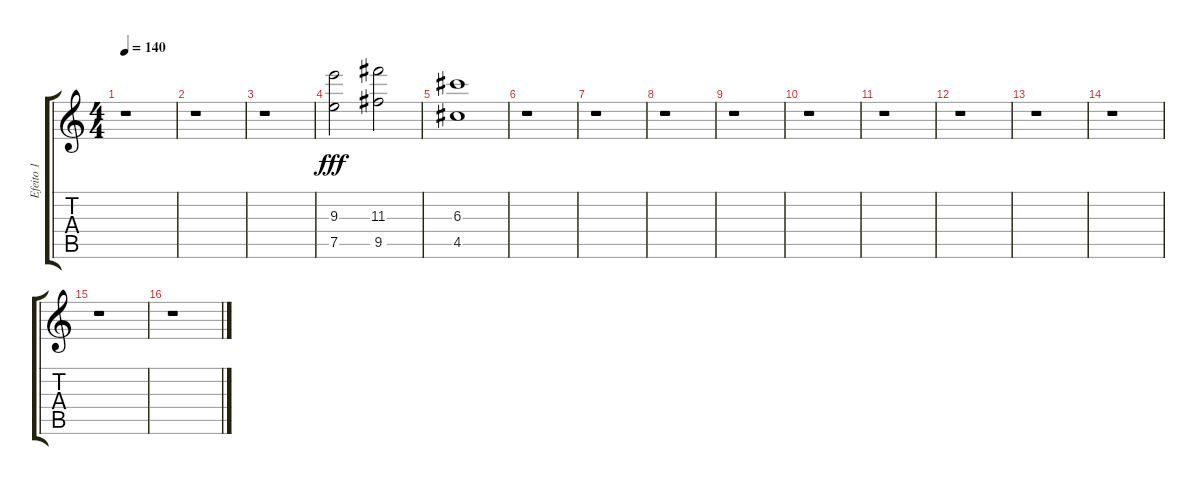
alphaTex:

\track ("Efeito 1" "Efeito 1") {instrument lead1square}
\staff {score tabs}
\tuning (E6 B5 G5 D5 A4 E4) {hide}
\ts (4 4)
\tempo 140
\clef g2
\ks c
r.1{dy f} |
r.1 |
r.1 |
(9.3 7.5).2{dy fff instrument electricpiano1} (11.3 9.5).2 |
(6.3 4.5).1 |
r.1 |
r.1 |
r.1 |
r.1 |
r.1 |
r.1 |
r.1 |
r.1 |
r.1 |
r.1 |
r.1
